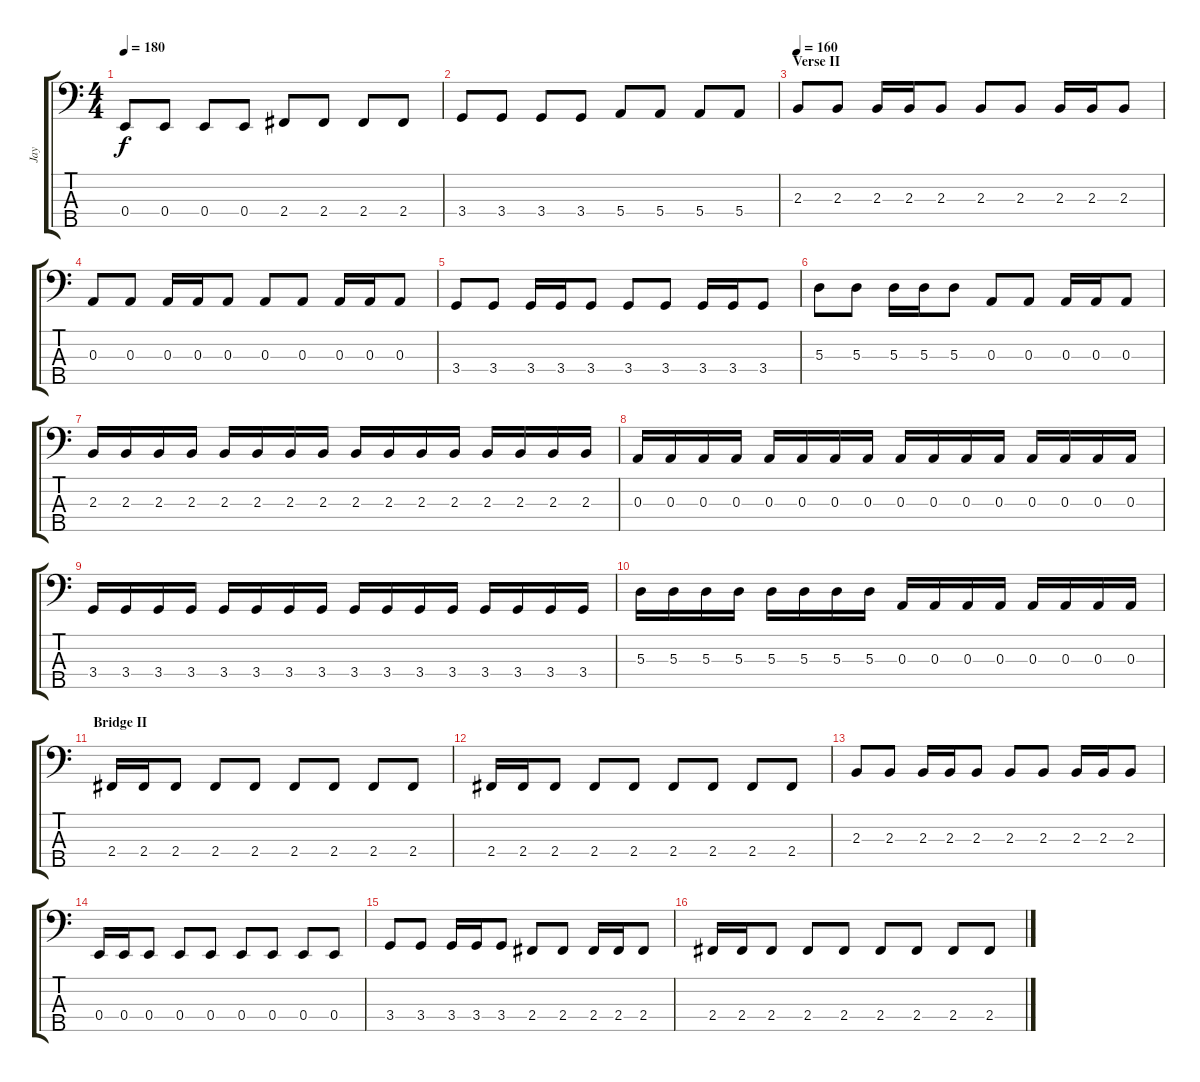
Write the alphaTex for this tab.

\track ("Jay" "Jay") {instrument electricbasspick}
\staff {score tabs}
\tuning (G2 D2 A1 E1 B0) {hide}
\ts (4 4)
\tempo 180
\clef f4
\ks c
0.4.8{dy f} 0.4.8 0.4.8 0.4.8 2.4.8 2.4.8 2.4.8 2.4.8 |
3.4.8 3.4.8 3.4.8 3.4.8 5.4.8 5.4.8 5.4.8 5.4.8 |
\section ("" "Verse II")
\tempo 160
2.3.8 2.3.8 2.3.16 2.3.16 2.3.8 2.3.8 2.3.8 2.3.16 2.3.16 2.3.8 |
0.3.8 0.3.8 0.3.16 0.3.16 0.3.8 0.3.8 0.3.8 0.3.16 0.3.16 0.3.8 |
3.4.8 3.4.8 3.4.16 3.4.16 3.4.8 3.4.8 3.4.8 3.4.16 3.4.16 3.4.8 |
5.3.8 5.3.8 5.3.16 5.3.16 5.3.8 0.3.8 0.3.8 0.3.16 0.3.16 0.3.8 |
2.3.16 2.3.16 2.3.16 2.3.16 2.3.16 2.3.16 2.3.16 2.3.16 2.3.16 2.3.16 2.3.16 2.3.16 2.3.16 2.3.16 2.3.16 2.3.16 |
0.3.16 0.3.16 0.3.16 0.3.16 0.3.16 0.3.16 0.3.16 0.3.16 0.3.16 0.3.16 0.3.16 0.3.16 0.3.16 0.3.16 0.3.16 0.3.16 |
3.4.16 3.4.16 3.4.16 3.4.16 3.4.16 3.4.16 3.4.16 3.4.16 3.4.16 3.4.16 3.4.16 3.4.16 3.4.16 3.4.16 3.4.16 3.4.16 |
5.3.16 5.3.16 5.3.16 5.3.16 5.3.16 5.3.16 5.3.16 5.3.16 0.3.16 0.3.16 0.3.16 0.3.16 0.3.16 0.3.16 0.3.16 0.3.16 |
\section ("" "Bridge II")
2.4.16 2.4.16 2.4.8 2.4.8 2.4.8 2.4.8 2.4.8 2.4.8 2.4.8 |
2.4.16 2.4.16 2.4.8 2.4.8 2.4.8 2.4.8 2.4.8 2.4.8 2.4.8 |
2.3.8 2.3.8 2.3.16 2.3.16 2.3.8 2.3.8 2.3.8 2.3.16 2.3.16 2.3.8 |
0.4.16 0.4.16 0.4.8 0.4.8 0.4.8 0.4.8 0.4.8 0.4.8 0.4.8 |
3.4.8 3.4.8 3.4.16 3.4.16 3.4.8 2.4.8 2.4.8 2.4.16 2.4.16 2.4.8 |
2.4.16 2.4.16 2.4.8 2.4.8 2.4.8 2.4.8 2.4.8 2.4.8 2.4.8
